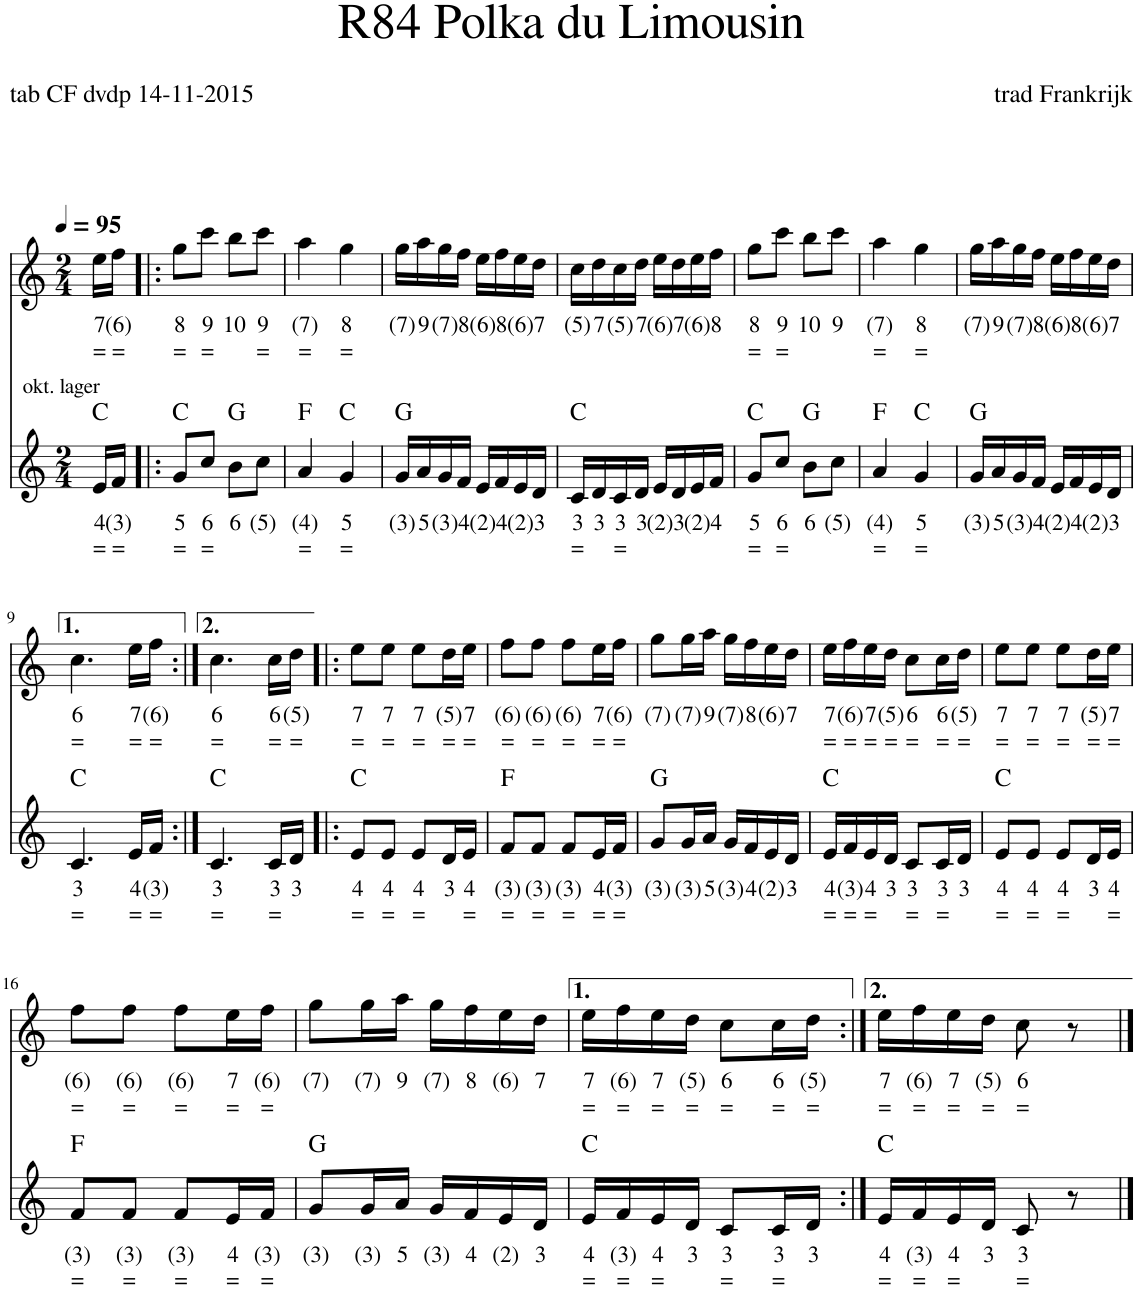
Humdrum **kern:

**kern	**text	**text	**harte	**kern	**text	**text
*part2	*part2	*part2	*part2	*part1	*part1	*part1
*staff2	*staff2	*staff2	*	*staff1	*staff1	*staff1
*I"Stem	*	*	*	*I"Stem	*	*
*clefG2	*	*	*	*clefG2	*	*
*k[]	*	*	*	*k[]	*	*
*M2/4	*	*	*	*M2/4	*	*
*MM95	*	*	*	*MM95	*	*
=1	=1	=1	=1	=1	=1	=1
!LO:TX:a:t=okt. lager	!	!	!	!	!	!
!	!LO:LY:b	!LO:LY:b	!	!	!LO:LY:b	!LO:LY:b
16e/LL	4	=	C:maj	16ee\LL	7	=
!	!LO:LY:b	!LO:LY:b	!	!	!LO:LY:b	!LO:LY:b
16f/JJ	(3)	=	.	16ff\JJ	(6)	=
=2!|:	=2!|:	=2!|:	=2!|:	=2!|:	=2!|:	=2!|:
!	!LO:LY:b	!LO:LY:b	!	!	!LO:LY:b	!LO:LY:b
8g/L	5	=	C:maj	8gg\L	8	=
!	!LO:LY:b	!LO:LY:b	!	!	!LO:LY:b	!LO:LY:b
8cc/J	6	=	.	8ccc\J	9	=
!	!LO:LY:b	!	!	!	!LO:LY:b	!
8b\L	6	.	G:maj	8bb\L	10	.
!	!LO:LY:b	!	!	!	!LO:LY:b	!LO:LY:b
8cc\J	(5)	.	.	8ccc\J	9	=
=3	=3	=3	=3	=3	=3	=3
!	!LO:LY:b	!LO:LY:b	!	!	!LO:LY:b	!LO:LY:b
4a/	(4)	=	F:maj	4aa\	(7)	=
!	!LO:LY:b	!LO:LY:b	!	!	!LO:LY:b	!LO:LY:b
4g/	5	=	C:maj	4gg\	8	=
=4	=4	=4	=4	=4	=4	=4
!	!LO:LY:b	!	!	!	!LO:LY:b	!
16g/LL	(3)	.	G:maj	16gg\LL	(7)	.
!	!LO:LY:b	!	!	!	!LO:LY:b	!
16a/	5	.	.	16aa\	9	.
!	!LO:LY:b	!	!	!	!LO:LY:b	!
16g/	(3)	.	.	16gg\	(7)	.
!	!LO:LY:b	!	!	!	!LO:LY:b	!
16f/JJ	4	.	.	16ff\JJ	8	.
!	!LO:LY:b	!	!	!	!LO:LY:b	!
16e/LL	(2)	.	.	16ee\LL	(6)	.
!	!LO:LY:b	!	!	!	!LO:LY:b	!
16f/	4	.	.	16ff\	8	.
!	!LO:LY:b	!	!	!	!LO:LY:b	!
16e/	(2)	.	.	16ee\	(6)	.
!	!LO:LY:b	!	!	!	!LO:LY:b	!
16d/JJ	3	.	.	16dd\JJ	7	.
=5	=5	=5	=5	=5	=5	=5
!	!LO:LY:b	!LO:LY:b	!	!	!LO:LY:b	!
16c/LL	3	=	C:maj	16cc\LL	(5)	.
!	!LO:LY:b	!	!	!	!LO:LY:b	!
16d/	3	.	.	16dd\	7	.
!	!LO:LY:b	!LO:LY:b	!	!	!LO:LY:b	!
16c/	3	=	.	16cc\	(5)	.
!	!LO:LY:b	!	!	!	!LO:LY:b	!
16d/JJ	3	.	.	16dd\JJ	7	.
!	!LO:LY:b	!	!	!	!LO:LY:b	!
16e/LL	(2)	.	.	16ee\LL	(6)	.
!	!LO:LY:b	!	!	!	!LO:LY:b	!
16d/	3	.	.	16dd\	7	.
!	!LO:LY:b	!	!	!	!LO:LY:b	!
16e/	(2)	.	.	16ee\	(6)	.
!	!LO:LY:b	!	!	!	!LO:LY:b	!
16f/JJ	4	.	.	16ff\JJ	8	.
=6	=6	=6	=6	=6	=6	=6
!	!LO:LY:b	!LO:LY:b	!	!	!LO:LY:b	!LO:LY:b
8g/L	5	=	C:maj	8gg\L	8	=
!	!LO:LY:b	!LO:LY:b	!	!	!LO:LY:b	!LO:LY:b
8cc/J	6	=	.	8ccc\J	9	=
!	!LO:LY:b	!	!	!	!LO:LY:b	!
8b\L	6	.	G:maj	8bb\L	10	.
!	!LO:LY:b	!	!	!	!LO:LY:b	!
8cc\J	(5)	.	.	8ccc\J	9	.
=7	=7	=7	=7	=7	=7	=7
!	!LO:LY:b	!LO:LY:b	!	!	!LO:LY:b	!LO:LY:b
4a/	(4)	=	F:maj	4aa\	(7)	=
!	!LO:LY:b	!LO:LY:b	!	!	!LO:LY:b	!LO:LY:b
4g/	5	=	C:maj	4gg\	8	=
=8	=8	=8	=8	=8	=8	=8
!	!LO:LY:b	!	!	!	!LO:LY:b	!
16g/LL	(3)	.	G:maj	16gg\LL	(7)	.
!	!LO:LY:b	!	!	!	!LO:LY:b	!
16a/	5	.	.	16aa\	9	.
!	!LO:LY:b	!	!	!	!LO:LY:b	!
16g/	(3)	.	.	16gg\	(7)	.
!	!LO:LY:b	!	!	!	!LO:LY:b	!
16f/JJ	4	.	.	16ff\JJ	8	.
!	!LO:LY:b	!	!	!	!LO:LY:b	!
16e/LL	(2)	.	.	16ee\LL	(6)	.
!	!LO:LY:b	!	!	!	!LO:LY:b	!
16f/	4	.	.	16ff\	8	.
!	!LO:LY:b	!	!	!	!LO:LY:b	!
16e/	(2)	.	.	16ee\	(6)	.
!	!LO:LY:b	!	!	!	!LO:LY:b	!
16d/JJ	3	.	.	16dd\JJ	7	.
!!LO:LB:g=z
=9	=9	=9	=9	=9	=9	=9
!	!LO:LY:b	!LO:LY:b	!	!	!LO:LY:b	!LO:LY:b
4.c/	3	=	C:maj	4.cc\	6	=
!	!LO:LY:b	!LO:LY:b	!	!	!LO:LY:b	!LO:LY:b
16e/LL	4	=	.	16ee\LL	7	=
!	!LO:LY:b	!LO:LY:b	!	!	!LO:LY:b	!LO:LY:b
16f/JJ	(3)	=	.	16ff\JJ	(6)	=
=10:|!	=10:|!	=10:|!	=10:|!	=10:|!	=10:|!	=10:|!
!	!LO:LY:b	!LO:LY:b	!	!	!LO:LY:b	!LO:LY:b
4.c/	3	=	C:maj	4.cc\	6	=
!	!LO:LY:b	!LO:LY:b	!	!	!LO:LY:b	!LO:LY:b
16c/LL	3	=	.	16cc\LL	6	=
!	!LO:LY:b	!	!	!	!LO:LY:b	!LO:LY:b
16d/JJ	3	.	.	16dd\JJ	(5)	=
=11!|:	=11!|:	=11!|:	=11!|:	=11!|:	=11!|:	=11!|:
!	!LO:LY:b	!LO:LY:b	!	!	!LO:LY:b	!LO:LY:b
8e/L	4	=	C:maj	8ee\L	7	=
!	!LO:LY:b	!LO:LY:b	!	!	!LO:LY:b	!LO:LY:b
8e/J	4	=	.	8ee\J	7	=
!	!LO:LY:b	!LO:LY:b	!	!	!LO:LY:b	!LO:LY:b
8e/L	4	=	.	8ee\L	7	=
!	!LO:LY:b	!	!	!	!LO:LY:b	!LO:LY:b
16d/L	3	.	.	16dd\L	(5)	=
!	!LO:LY:b	!LO:LY:b	!	!	!LO:LY:b	!LO:LY:b
16e/JJ	4	=	.	16ee\JJ	7	=
=12	=12	=12	=12	=12	=12	=12
!	!LO:LY:b	!LO:LY:b	!	!	!LO:LY:b	!LO:LY:b
8f/L	(3)	=	F:maj	8ff\L	(6)	=
!	!LO:LY:b	!LO:LY:b	!	!	!LO:LY:b	!LO:LY:b
8f/J	(3)	=	.	8ff\J	(6)	=
!	!LO:LY:b	!LO:LY:b	!	!	!LO:LY:b	!LO:LY:b
8f/L	(3)	=	.	8ff\L	(6)	=
!	!LO:LY:b	!LO:LY:b	!	!	!LO:LY:b	!LO:LY:b
16e/L	4	=	.	16ee\L	7	=
!	!LO:LY:b	!LO:LY:b	!	!	!LO:LY:b	!LO:LY:b
16f/JJ	(3)	=	.	16ff\JJ	(6)	=
=13	=13	=13	=13	=13	=13	=13
!	!LO:LY:b	!	!	!	!LO:LY:b	!
8g/L	(3)	.	G:maj	8gg\L	(7)	.
!	!LO:LY:b	!	!	!	!LO:LY:b	!
16g/L	(3)	.	.	16gg\L	(7)	.
!	!LO:LY:b	!	!	!	!LO:LY:b	!
16a/JJ	5	.	.	16aa\JJ	9	.
!	!LO:LY:b	!	!	!	!LO:LY:b	!
16g/LL	(3)	.	.	16gg\LL	(7)	.
!	!LO:LY:b	!	!	!	!LO:LY:b	!
16f/	4	.	.	16ff\	8	.
!	!LO:LY:b	!	!	!	!LO:LY:b	!
16e/	(2)	.	.	16ee\	(6)	.
!	!LO:LY:b	!	!	!	!LO:LY:b	!
16d/JJ	3	.	.	16dd\JJ	7	.
=14	=14	=14	=14	=14	=14	=14
!	!LO:LY:b	!LO:LY:b	!	!	!LO:LY:b	!LO:LY:b
16e/LL	4	=	C:maj	16ee\LL	7	=
!	!LO:LY:b	!LO:LY:b	!	!	!LO:LY:b	!LO:LY:b
16f/	(3)	=	.	16ff\	(6)	=
!	!LO:LY:b	!LO:LY:b	!	!	!LO:LY:b	!LO:LY:b
16e/	4	=	.	16ee\	7	=
!	!LO:LY:b	!	!	!	!LO:LY:b	!LO:LY:b
16d/JJ	3	.	.	16dd\JJ	(5)	=
!	!LO:LY:b	!LO:LY:b	!	!	!LO:LY:b	!LO:LY:b
8c/L	3	=	.	8cc\L	6	=
!	!LO:LY:b	!LO:LY:b	!	!	!LO:LY:b	!LO:LY:b
16c/L	3	=	.	16cc\L	6	=
!	!LO:LY:b	!	!	!	!LO:LY:b	!LO:LY:b
16d/JJ	3	.	.	16dd\JJ	(5)	=
=15	=15	=15	=15	=15	=15	=15
!	!LO:LY:b	!LO:LY:b	!	!	!LO:LY:b	!LO:LY:b
8e/L	4	=	C:maj	8ee\L	7	=
!	!LO:LY:b	!LO:LY:b	!	!	!LO:LY:b	!LO:LY:b
8e/J	4	=	.	8ee\J	7	=
!	!LO:LY:b	!LO:LY:b	!	!	!LO:LY:b	!LO:LY:b
8e/L	4	=	.	8ee\L	7	=
!	!LO:LY:b	!	!	!	!LO:LY:b	!LO:LY:b
16d/L	3	.	.	16dd\L	(5)	=
!	!LO:LY:b	!LO:LY:b	!	!	!LO:LY:b	!LO:LY:b
16e/JJ	4	=	.	16ee\JJ	7	=
!!LO:LB:g=z
=16	=16	=16	=16	=16	=16	=16
!	!LO:LY:b	!LO:LY:b	!	!	!LO:LY:b	!LO:LY:b
8f/L	(3)	=	F:maj	8ff\L	(6)	=
!	!LO:LY:b	!LO:LY:b	!	!	!LO:LY:b	!LO:LY:b
8f/J	(3)	=	.	8ff\J	(6)	=
!	!LO:LY:b	!LO:LY:b	!	!	!LO:LY:b	!LO:LY:b
8f/L	(3)	=	.	8ff\L	(6)	=
!	!LO:LY:b	!LO:LY:b	!	!	!LO:LY:b	!LO:LY:b
16e/L	4	=	.	16ee\L	7	=
!	!LO:LY:b	!LO:LY:b	!	!	!LO:LY:b	!LO:LY:b
16f/JJ	(3)	=	.	16ff\JJ	(6)	=
=17	=17	=17	=17	=17	=17	=17
!	!LO:LY:b	!	!	!	!LO:LY:b	!
8g/L	(3)	.	G:maj	8gg\L	(7)	.
!	!LO:LY:b	!	!	!	!LO:LY:b	!
16g/L	(3)	.	.	16gg\L	(7)	.
!	!LO:LY:b	!	!	!	!LO:LY:b	!
16a/JJ	5	.	.	16aa\JJ	9	.
!	!LO:LY:b	!	!	!	!LO:LY:b	!
16g/LL	(3)	.	.	16gg\LL	(7)	.
!	!LO:LY:b	!	!	!	!LO:LY:b	!
16f/	4	.	.	16ff\	8	.
!	!LO:LY:b	!	!	!	!LO:LY:b	!
16e/	(2)	.	.	16ee\	(6)	.
!	!LO:LY:b	!	!	!	!LO:LY:b	!
16d/JJ	3	.	.	16dd\JJ	7	.
=18	=18	=18	=18	=18	=18	=18
!	!LO:LY:b	!LO:LY:b	!	!	!LO:LY:b	!LO:LY:b
16e/LL	4	=	C:maj	16ee\LL	7	=
!	!LO:LY:b	!LO:LY:b	!	!	!LO:LY:b	!LO:LY:b
16f/	(3)	=	.	16ff\	(6)	=
!	!LO:LY:b	!LO:LY:b	!	!	!LO:LY:b	!LO:LY:b
16e/	4	=	.	16ee\	7	=
!	!LO:LY:b	!	!	!	!LO:LY:b	!LO:LY:b
16d/JJ	3	.	.	16dd\JJ	(5)	=
!	!LO:LY:b	!LO:LY:b	!	!	!LO:LY:b	!LO:LY:b
8c/L	3	=	.	8cc\L	6	=
!	!LO:LY:b	!LO:LY:b	!	!	!LO:LY:b	!LO:LY:b
16c/L	3	=	.	16cc\L	6	=
!	!LO:LY:b	!	!	!	!LO:LY:b	!LO:LY:b
16d/JJ	3	.	.	16dd\JJ	(5)	=
=19:|!	=19:|!	=19:|!	=19:|!	=19:|!	=19:|!	=19:|!
!	!LO:LY:b	!LO:LY:b	!	!	!LO:LY:b	!LO:LY:b
16e/LL	4	=	C:maj	16ee\LL	7	=
!	!LO:LY:b	!LO:LY:b	!	!	!LO:LY:b	!LO:LY:b
16f/	(3)	=	.	16ff\	(6)	=
!	!LO:LY:b	!LO:LY:b	!	!	!LO:LY:b	!LO:LY:b
16e/	4	=	.	16ee\	7	=
!	!LO:LY:b	!	!	!	!LO:LY:b	!LO:LY:b
16d/JJ	3	.	.	16dd\JJ	(5)	=
!	!LO:LY:b	!LO:LY:b	!	!	!LO:LY:b	!LO:LY:b
8c/	3	=	.	8cc\	6	=
8r	.	.	.	8r	.	.
==	==	==	==	==	==	==
*-	*-	*-	*-	*-	*-	*-
